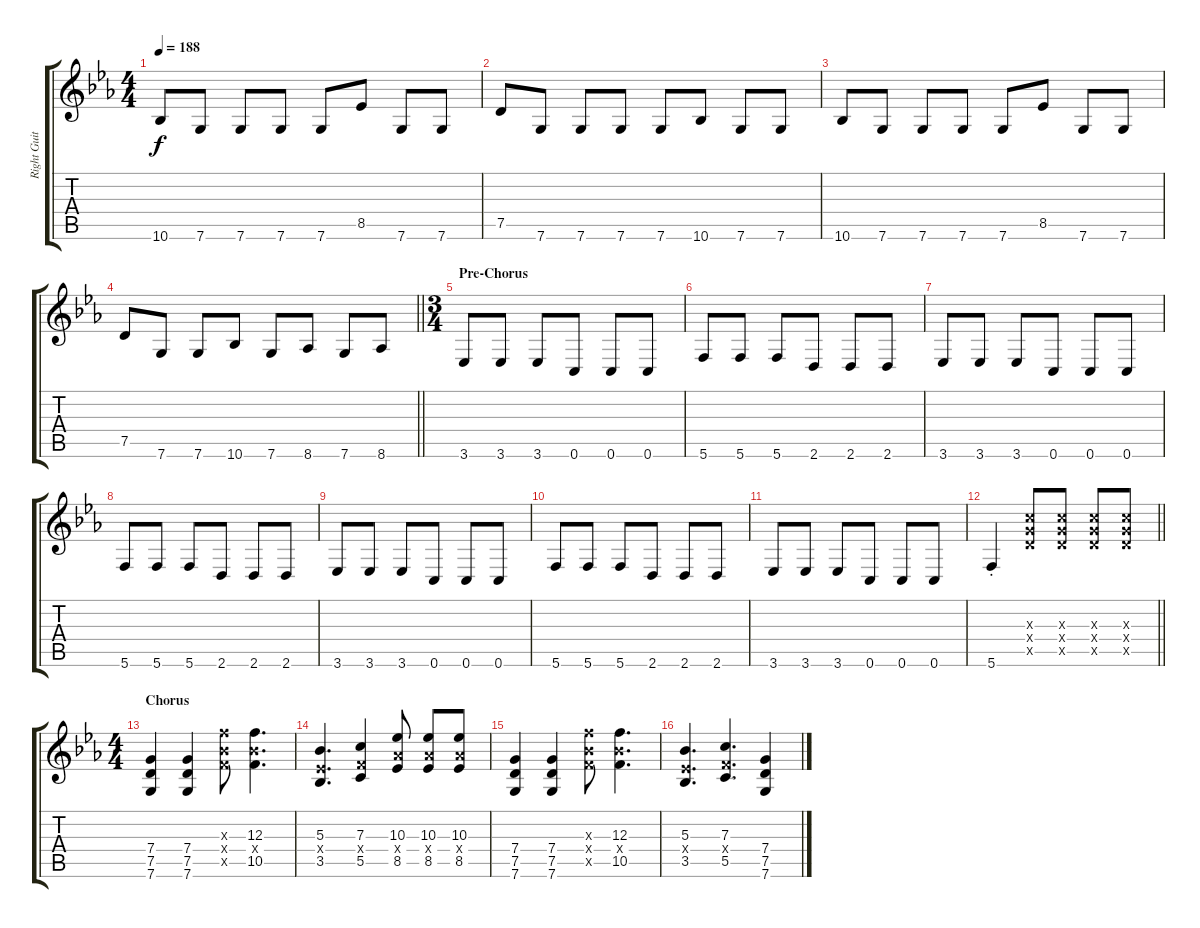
\track ("Right Guitar" "Right Guit") {instrument distortionguitar}
\staff {score tabs}
\tuning (D4 A3 F3 C3 G2 C2) {hide}
\ts (4 4)
\tempo 188
\clef g2
\ks eb
10.6.8{dy f} 7.6.8 7.6.8 7.6.8 7.6.8 8.5.8 7.6.8 7.6.8 |
7.5.8 7.6.8 7.6.8 7.6.8 7.6.8 10.6.8 7.6.8 7.6.8 |
10.6.8 7.6.8 7.6.8 7.6.8 7.6.8 8.5.8 7.6.8 7.6.8 |
\barLineRight lightlight
7.5.8 7.6.8 7.6.8 10.6.8 7.6.8 8.6.8 7.6.8 8.6.8 |
\ts (3 4)
\section ("" "Pre-Chorus")
3.6.8 3.6.8 3.6.8 0.6.8 0.6.8 0.6.8 |
5.6.8 5.6.8 5.6.8 2.6.8 2.6.8 2.6.8 |
3.6.8 3.6.8 3.6.8 0.6.8 0.6.8 0.6.8 |
5.6.8 5.6.8 5.6.8 2.6.8 2.6.8 2.6.8 |
3.6.8 3.6.8 3.6.8 0.6.8 0.6.8 0.6.8 |
5.6.8 5.6.8 5.6.8 2.6.8 2.6.8 2.6.8 |
3.6.8 3.6.8 3.6.8 0.6.8 0.6.8 0.6.8 |
\barLineRight lightlight
5.6{st}.4 (7.3{x} 7.4{x} 7.5{x}).8 (7.3{x} 7.4{x} 7.5{x}).8 (7.3{x} 7.4{x} 7.5{x}).8 (7.3{x} 7.4{x} 7.5{x}).8 |
\ts (4 4)
\section ("" "Chorus")
(7.4 7.5 7.6).4 (7.4 7.5 7.6).4 (12.3{x} 10.4{x} 10.5{x}).8 (12.3 10.4{x} 10.5).4{d} |
(5.3 3.4{x} 3.5).4{d} (7.3 5.4{x} 5.5).4 (10.3 8.4{x} 8.5).8 (10.3 8.4{x} 8.5).8 (10.3 8.4{x} 8.5).8 |
(7.4 7.5 7.6).4 (7.4 7.5 7.6).4 (12.3{x} 10.4{x} 10.5{x}).8 (12.3 10.4{x} 10.5).4{d} |
(5.3 3.4{x} 3.5).4{d} (7.3 5.4{x} 5.5).4{d} (7.4 7.5 7.6).4
